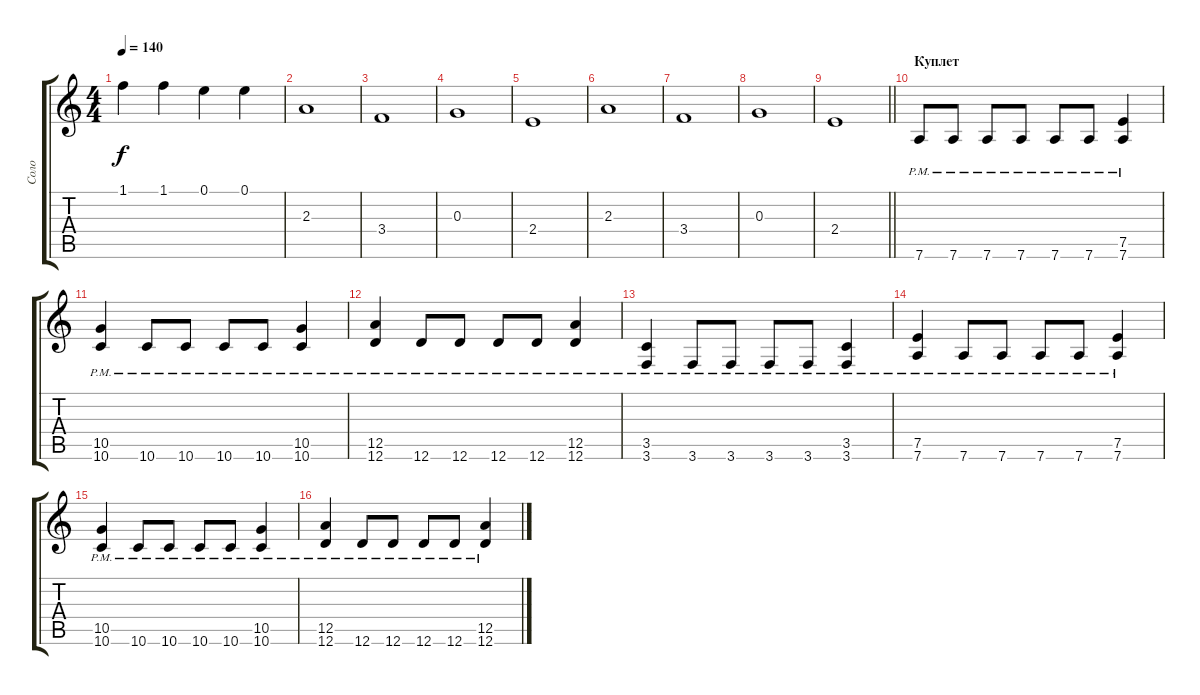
\track ("Соло" "Соло") {instrument distortionguitar}
\staff {score tabs}
\tuning (E4 B3 G3 D3 A2 D2) {hide}
\ts (4 4)
\tempo 140
\clef g2
\ks c
1.1.4{dy f} 1.1.4 0.1.4 0.1.4 |
2.3.1 |
3.4.1 |
0.3.1 |
2.4.1 |
2.3.1 |
3.4.1 |
0.3.1 |
\barLineRight lightlight
2.4.1 |
\section ("" "Куплет")
7.6{pm}.8{balance 12} 7.6{pm}.8 7.6{pm}.8 7.6{pm}.8 7.6{pm}.8 7.6{pm}.8 (7.5 7.6{pm}).4 |
(10.5 10.6{pm}).4 10.6{pm}.8 10.6{pm}.8 10.6{pm}.8 10.6{pm}.8 (10.5 10.6{pm}).4 |
(12.5 12.6{pm}).4 12.6{pm}.8 12.6{pm}.8 12.6{pm}.8 12.6{pm}.8 (12.5 12.6{pm}).4 |
(3.5 3.6{pm}).4 3.6{pm}.8 3.6{pm}.8 3.6{pm}.8 3.6{pm}.8 (3.5 3.6{pm}).4 |
(7.5 7.6{pm}).4 7.6{pm}.8 7.6{pm}.8 7.6{pm}.8 7.6{pm}.8 (7.5 7.6{pm}).4 |
(10.5 10.6{pm}).4 10.6{pm}.8 10.6{pm}.8 10.6{pm}.8 10.6{pm}.8 (10.5 10.6{pm}).4 |
(12.5 12.6{pm}).4 12.6{pm}.8 12.6{pm}.8 12.6{pm}.8 12.6{pm}.8 (12.5 12.6{pm}).4
